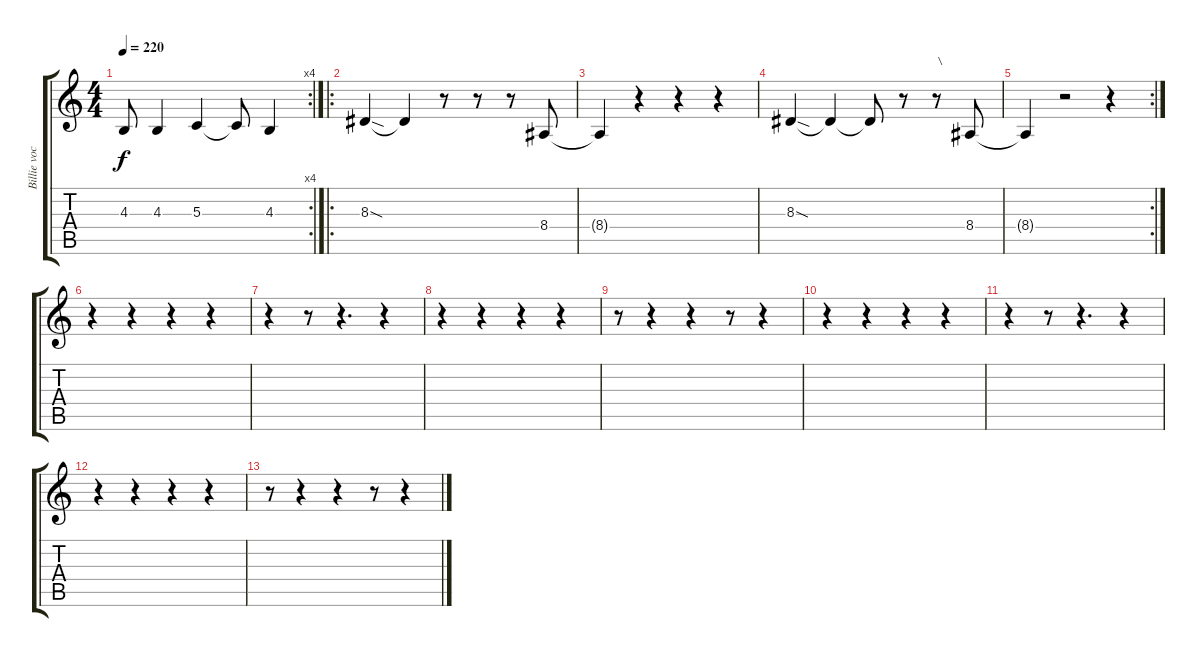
\track ("Billie vocals" "Billie voc") {instrument clarinet}
\staff {score tabs}
\tuning (E4 B3 G3 D3 A2 E2) {hide}
\rc 4
\ts (4 4)
\tempo 220
\clef g2
\ks c
4.3.8{dy f} 4.3.4 5.3.4 5.3{t}.8 4.3.4 |
\ro
8.3{sod}.4 8.3{t}.4 r.8 r.8 r.8 8.4.8 |
8.4{t}.4 r.4 r.4 r.4 |
8.3{sod}.4 8.3{t}.4 8.3{t}.8 r.8 r.8{txt "\\"} 8.4.8 |
\rc 2
8.4{t}.4 r.2 r.4 |
r.4 r.4 r.4 r.4 |
r.4 r.8 r.4{d} r.4 |
r.4 r.4 r.4 r.4 |
r.8 r.4 r.4 r.8 r.4 |
r.4 r.4 r.4 r.4 |
r.4 r.8 r.4{d} r.4 |
r.4 r.4 r.4 r.4 |
r.8 r.4 r.4 r.8 r.4
